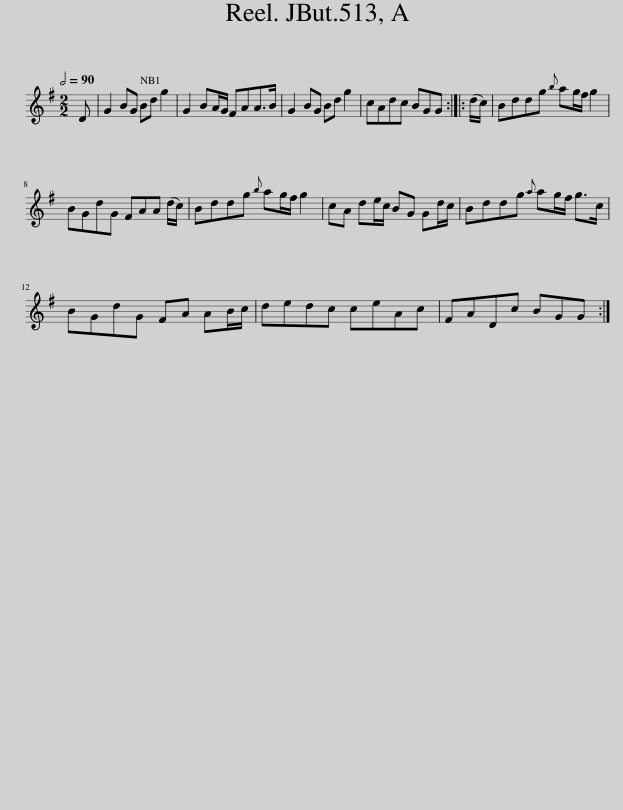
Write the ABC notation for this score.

X:1
L:1/8
Q:1/2=90
M:2/2
I:linebreak $
K:G
V:1 treble
V:1
 D | G2 BG Bd g2 | G2 BA/G/ FAA>B | G2 BG Bd g2 | cAdc BGG :: %5
 (d/c/) | Bddg{b} ag/f/ g2 |$ BGdG FAA (d/c/) | Bddg{b} ag/f/ g2 | cA de/c/ BG Gd/c/ | %10
 Bddg{a} ag/f/ g>c |$ BGdG FA AB/c/ | dedc ceAc | FADc BGG :| %14
